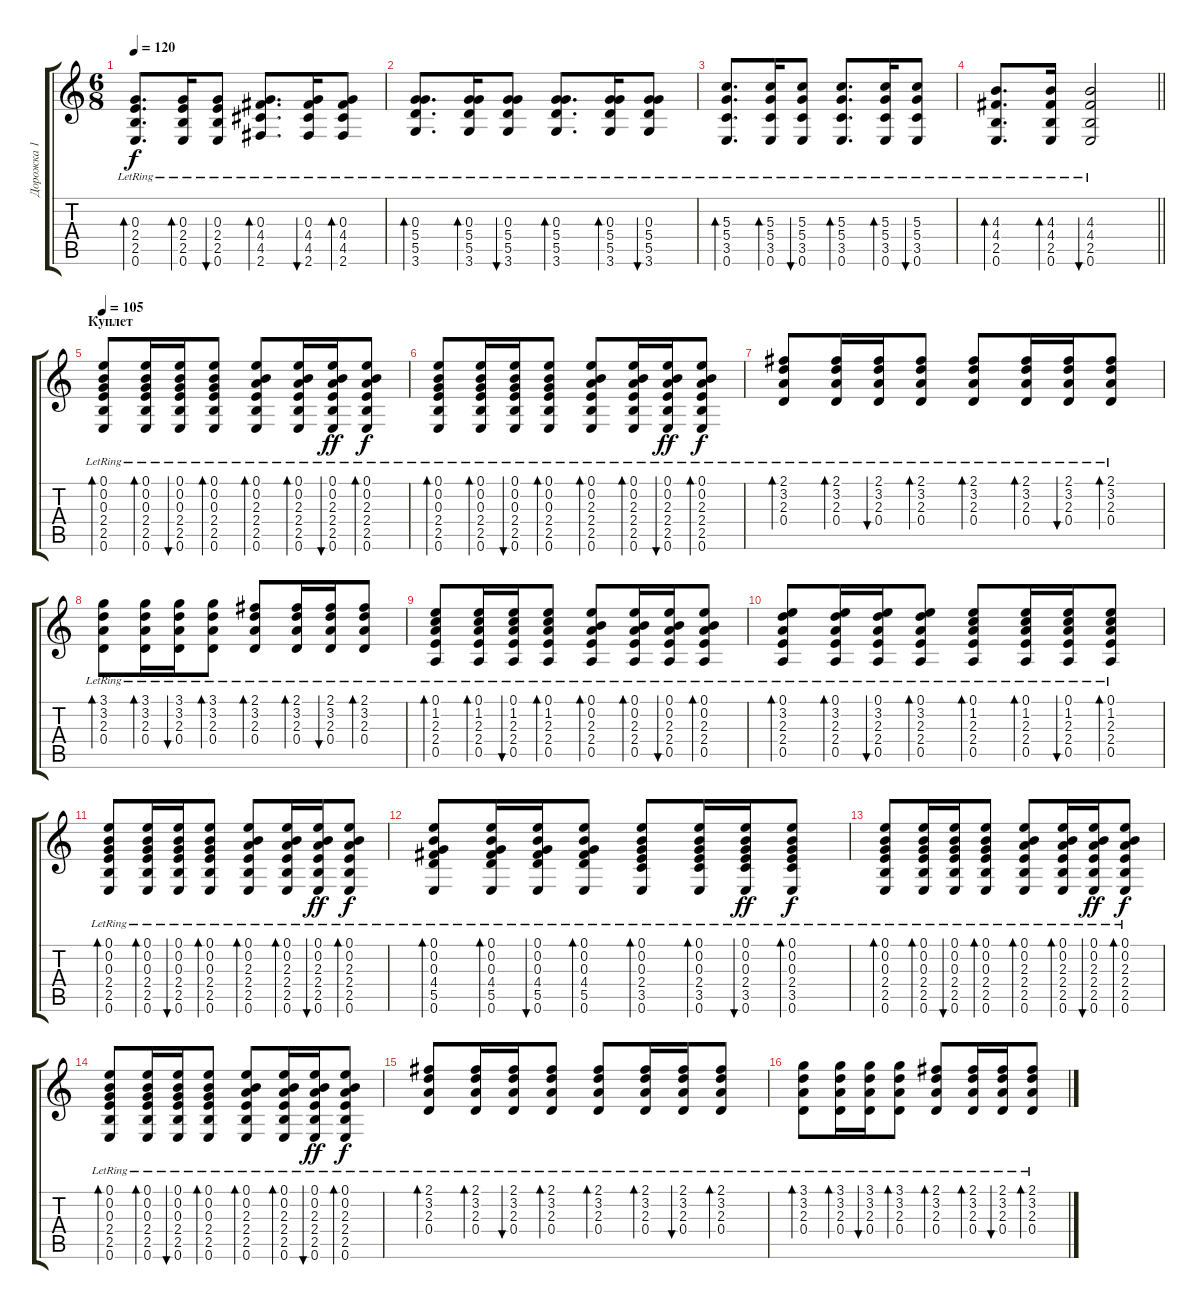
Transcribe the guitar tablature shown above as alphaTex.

\track ("Дорожка 1" "Дорожка 1") {instrument acousticguitarsteel}
\staff {score tabs}
\tuning (E4 B3 G3 D3 A2 E2) {hide}
\ts (6 8)
\tempo 120
\clef g2
\ks c
(0.3{lr} 2.4{lr} 2.5{lr} 0.6{lr}).8{d bd 60 dy f} (0.3{lr} 2.4{lr} 2.5{lr} 0.6{lr}).16{bd 60} (0.3{lr} 2.4{lr} 2.5{lr} 0.6{lr}).8{bu 60} (0.3{lr} 4.4{lr} 4.5{lr} 2.6{lr}).8{d bd 60} (0.3{lr} 4.4{lr} 4.5{lr} 2.6{lr}).16{bu 60} (0.3{lr} 4.4{lr} 4.5{lr} 2.6{lr}).8{bd 60} |
(0.3{lr} 5.4{lr} 5.5{lr} 3.6{lr}).8{d bd 60} (0.3{lr} 5.4{lr} 5.5{lr} 3.6{lr}).16{bd 60} (0.3{lr} 5.4{lr} 5.5{lr} 3.6{lr}).8{bu 60} (0.3{lr} 5.4{lr} 5.5{lr} 3.6{lr}).8{d bd 60} (0.3{lr} 5.4{lr} 5.5{lr} 3.6{lr}).16{bd 60} (0.3{lr} 5.4{lr} 5.5{lr} 3.6{lr}).8{bu 60} |
(5.3{lr} 5.4{lr} 3.5{lr} 0.6{lr}).8{d bd 60} (5.3{lr} 5.4{lr} 3.5{lr} 0.6{lr}).16{bd 60} (5.3{lr} 5.4{lr} 3.5{lr} 0.6{lr}).8{bu 60} (5.3{lr} 5.4{lr} 3.5{lr} 0.6{lr}).8{d bd 60} (5.3{lr} 5.4{lr} 3.5{lr} 0.6{lr}).16{bd 60} (5.3{lr} 5.4{lr} 3.5{lr} 0.6{lr}).8{bu 60} |
\barLineRight lightlight
(4.3{lr} 4.4{lr} 2.5{lr} 0.6{lr}).8{d bd 60} (4.3{lr} 4.4{lr} 2.5{lr} 0.6{lr}).16{bd 60} (4.3{lr} 4.4{lr} 2.5{lr} 0.6{lr}).2{bu 60} |
\section ("" "Куплет")
\tempo 105
(0.1{lr} 0.2{lr} 0.3{lr} 2.4{lr} 2.5{lr} 0.6{lr}).8{bd 60} (0.1{lr} 0.2{lr} 0.3{lr} 2.4{lr} 2.5{lr} 0.6{lr}).16{bd 60} (0.1{lr} 0.2{lr} 0.3{lr} 2.4{lr} 2.5{lr} 0.6{lr}).16{bu 60} (0.1{lr} 0.2{lr} 0.3{lr} 2.4{lr} 2.5{lr} 0.6{lr}).8{bd 60} (0.1{lr} 0.2{lr} 2.3{lr} 2.4{lr} 2.5{lr} 0.6{lr}).8{bd 60} (0.1{lr} 0.2{lr} 2.3{lr} 2.4{lr} 2.5{lr} 0.6{lr}).16{bd 60} (0.1{lr} 0.2{lr} 2.3{lr} 2.4{lr} 2.5{lr} 0.6{lr}).16{bu 60 dy ff} (0.1{lr} 0.2{lr} 2.3{lr} 2.4{lr} 2.5{lr} 0.6{lr}).8{bd 60 dy f} |
(0.1{lr} 0.2{lr} 0.3{lr} 2.4{lr} 2.5{lr} 0.6{lr}).8{bd 60} (0.1{lr} 0.2{lr} 0.3{lr} 2.4{lr} 2.5{lr} 0.6{lr}).16{bd 60} (0.1{lr} 0.2{lr} 0.3{lr} 2.4{lr} 2.5{lr} 0.6{lr}).16{bu 60} (0.1{lr} 0.2{lr} 0.3{lr} 2.4{lr} 2.5{lr} 0.6{lr}).8{bd 60} (0.1{lr} 0.2{lr} 2.3{lr} 2.4{lr} 2.5{lr} 0.6{lr}).8{bd 60} (0.1{lr} 0.2{lr} 2.3{lr} 2.4{lr} 2.5{lr} 0.6{lr}).16{bd 60} (0.1{lr} 0.2{lr} 2.3{lr} 2.4{lr} 2.5{lr} 0.6{lr}).16{bu 60 dy ff} (0.1{lr} 0.2{lr} 2.3{lr} 2.4{lr} 2.5{lr} 0.6{lr}).8{bd 60 dy f} |
(2.1{lr} 3.2{lr} 2.3{lr} 0.4{lr}).8{bd 60} (2.1{lr} 3.2{lr} 2.3{lr} 0.4{lr}).16{bd 60} (2.1{lr} 3.2{lr} 2.3{lr} 0.4{lr}).16{bu 60} (2.1{lr} 3.2{lr} 2.3{lr} 0.4{lr}).8{bd 60} (2.1{lr} 3.2{lr} 2.3{lr} 0.4{lr}).8{bd 60} (2.1{lr} 3.2{lr} 2.3{lr} 0.4{lr}).16{bd 60} (2.1{lr} 3.2{lr} 2.3{lr} 0.4{lr}).16{bu 60} (2.1{lr} 3.2{lr} 2.3{lr} 0.4{lr}).8{bd 60} |
(3.1{lr} 3.2{lr} 2.3{lr} 0.4{lr}).8{bd 60} (3.1{lr} 3.2{lr} 2.3{lr} 0.4{lr}).16{bd 60} (3.1{lr} 3.2{lr} 2.3{lr} 0.4{lr}).16{bu 60} (3.1{lr} 3.2{lr} 2.3{lr} 0.4{lr}).8{bd 60} (2.1{lr} 3.2{lr} 2.3{lr} 0.4{lr}).8{bd 60} (2.1{lr} 3.2{lr} 2.3{lr} 0.4{lr}).16{bd 60} (2.1{lr} 3.2{lr} 2.3{lr} 0.4{lr}).16{bu 60} (2.1{lr} 3.2{lr} 2.3{lr} 0.4{lr}).8{bd 60} |
(0.1{lr} 1.2{lr} 2.3{lr} 2.4{lr} 0.5{lr}).8{bd 60} (0.1{lr} 1.2{lr} 2.3{lr} 2.4{lr} 0.5{lr}).16{bd 60} (0.1{lr} 1.2{lr} 2.3{lr} 2.4{lr} 0.5{lr}).16{bu 60} (0.1{lr} 1.2{lr} 2.3{lr} 2.4{lr} 0.5{lr}).8{bd 60} (0.1{lr} 0.2{lr} 2.3{lr} 2.4{lr} 0.5{lr}).8{bd 60} (0.1{lr} 0.2{lr} 2.3{lr} 2.4{lr} 0.5{lr}).16{bd 60} (0.1{lr} 0.2{lr} 2.3{lr} 2.4{lr} 0.5{lr}).16{bu 60} (0.1{lr} 0.2{lr} 2.3{lr} 2.4{lr} 0.5{lr}).8{bd 60} |
(0.1{lr} 3.2{lr} 2.3{lr} 2.4{lr} 0.5{lr}).8{bd 60} (0.1{lr} 3.2{lr} 2.3{lr} 2.4{lr} 0.5{lr}).16{bd 60} (0.1{lr} 3.2{lr} 2.3{lr} 2.4{lr} 0.5{lr}).16{bu 60} (0.1{lr} 3.2{lr} 2.3{lr} 2.4{lr} 0.5{lr}).8{bd 60} (0.1{lr} 1.2{lr} 2.3{lr} 2.4{lr} 0.5{lr}).8{bd 60} (0.1{lr} 1.2{lr} 2.3{lr} 2.4{lr} 0.5{lr}).16{bd 60} (0.1{lr} 1.2{lr} 2.3{lr} 2.4{lr} 0.5{lr}).16{bu 60} (0.1{lr} 1.2{lr} 2.3{lr} 2.4{lr} 0.5{lr}).8{bd 60} |
(0.1{lr} 0.2{lr} 0.3{lr} 2.4{lr} 2.5{lr} 0.6{lr}).8{bd 60} (0.1{lr} 0.2{lr} 0.3{lr} 2.4{lr} 2.5{lr} 0.6{lr}).16{bd 60} (0.1{lr} 0.2{lr} 0.3{lr} 2.4{lr} 2.5{lr} 0.6{lr}).16{bu 60} (0.1{lr} 0.2{lr} 0.3{lr} 2.4{lr} 2.5{lr} 0.6{lr}).8{bd 60} (0.1{lr} 0.2{lr} 2.3{lr} 2.4{lr} 2.5{lr} 0.6{lr}).8{bd 60} (0.1{lr} 0.2{lr} 2.3{lr} 2.4{lr} 2.5{lr} 0.6{lr}).16{bd 60} (0.1{lr} 0.2{lr} 2.3{lr} 2.4{lr} 2.5{lr} 0.6{lr}).16{bu 60 dy ff} (0.1{lr} 0.2{lr} 2.3{lr} 2.4{lr} 2.5{lr} 0.6{lr}).8{bd 60 dy f} |
(0.1{lr} 0.2{lr} 0.3{lr} 4.4{lr} 5.5{lr} 0.6{lr}).8{bd 60} (0.1{lr} 0.2{lr} 0.3{lr} 4.4{lr} 5.5{lr} 0.6{lr}).16{bd 60} (0.1{lr} 0.2{lr} 0.3{lr} 4.4{lr} 5.5{lr} 0.6{lr}).16{bu 60} (0.1{lr} 0.2{lr} 0.3{lr} 4.4{lr} 5.5{lr} 0.6{lr}).8{bd 60} (0.1{lr} 0.2{lr} 0.3{lr} 2.4{lr} 3.5{lr} 0.6{lr}).8{bd 60} (0.1{lr} 0.2{lr} 0.3{lr} 2.4{lr} 3.5{lr} 0.6{lr}).16{bd 60} (0.1{lr} 0.2{lr} 0.3{lr} 2.4{lr} 3.5{lr} 0.6{lr}).16{bu 60 dy ff} (0.1{lr} 0.2{lr} 0.3{lr} 2.4{lr} 3.5{lr} 0.6{lr}).8{bd 60 dy f} |
(0.1{lr} 0.2{lr} 0.3{lr} 2.4{lr} 2.5{lr} 0.6{lr}).8{bd 60} (0.1{lr} 0.2{lr} 0.3{lr} 2.4{lr} 2.5{lr} 0.6{lr}).16{bd 60} (0.1{lr} 0.2{lr} 0.3{lr} 2.4{lr} 2.5{lr} 0.6{lr}).16{bu 60} (0.1{lr} 0.2{lr} 0.3{lr} 2.4{lr} 2.5{lr} 0.6{lr}).8{bd 60} (0.1{lr} 0.2{lr} 2.3{lr} 2.4{lr} 2.5{lr} 0.6{lr}).8{bd 60} (0.1{lr} 0.2{lr} 2.3{lr} 2.4{lr} 2.5{lr} 0.6{lr}).16{bd 60} (0.1{lr} 0.2{lr} 2.3{lr} 2.4{lr} 2.5{lr} 0.6{lr}).16{bu 60 dy ff} (0.1{lr} 0.2{lr} 2.3{lr} 2.4{lr} 2.5{lr} 0.6{lr}).8{bd 60 dy f} |
(0.1{lr} 0.2{lr} 0.3{lr} 2.4{lr} 2.5{lr} 0.6{lr}).8{bd 60} (0.1{lr} 0.2{lr} 0.3{lr} 2.4{lr} 2.5{lr} 0.6{lr}).16{bd 60} (0.1{lr} 0.2{lr} 0.3{lr} 2.4{lr} 2.5{lr} 0.6{lr}).16{bu 60} (0.1{lr} 0.2{lr} 0.3{lr} 2.4{lr} 2.5{lr} 0.6{lr}).8{bd 60} (0.1{lr} 0.2{lr} 2.3{lr} 2.4{lr} 2.5{lr} 0.6{lr}).8{bd 60} (0.1{lr} 0.2{lr} 2.3{lr} 2.4{lr} 2.5{lr} 0.6{lr}).16{bd 60} (0.1{lr} 0.2{lr} 2.3{lr} 2.4{lr} 2.5{lr} 0.6{lr}).16{bu 60 dy ff} (0.1{lr} 0.2{lr} 2.3{lr} 2.4{lr} 2.5{lr} 0.6{lr}).8{bd 60 dy f} |
(2.1{lr} 3.2{lr} 2.3{lr} 0.4{lr}).8{bd 60} (2.1{lr} 3.2{lr} 2.3{lr} 0.4{lr}).16{bd 60} (2.1{lr} 3.2{lr} 2.3{lr} 0.4{lr}).16{bu 60} (2.1{lr} 3.2{lr} 2.3{lr} 0.4{lr}).8{bd 60} (2.1{lr} 3.2{lr} 2.3{lr} 0.4{lr}).8{bd 60} (2.1{lr} 3.2{lr} 2.3{lr} 0.4{lr}).16{bd 60} (2.1{lr} 3.2{lr} 2.3{lr} 0.4{lr}).16{bu 60} (2.1{lr} 3.2{lr} 2.3{lr} 0.4{lr}).8{bd 60} |
(3.1{lr} 3.2{lr} 2.3{lr} 0.4{lr}).8{bd 60} (3.1{lr} 3.2{lr} 2.3{lr} 0.4{lr}).16{bd 60} (3.1{lr} 3.2{lr} 2.3{lr} 0.4{lr}).16{bu 60} (3.1{lr} 3.2{lr} 2.3{lr} 0.4{lr}).8{bd 60} (2.1{lr} 3.2{lr} 2.3{lr} 0.4{lr}).8{bd 60} (2.1{lr} 3.2{lr} 2.3{lr} 0.4{lr}).16{bd 60} (2.1{lr} 3.2{lr} 2.3{lr} 0.4{lr}).16{bu 60} (2.1{lr} 3.2{lr} 2.3{lr} 0.4{lr}).8{bd 60}
